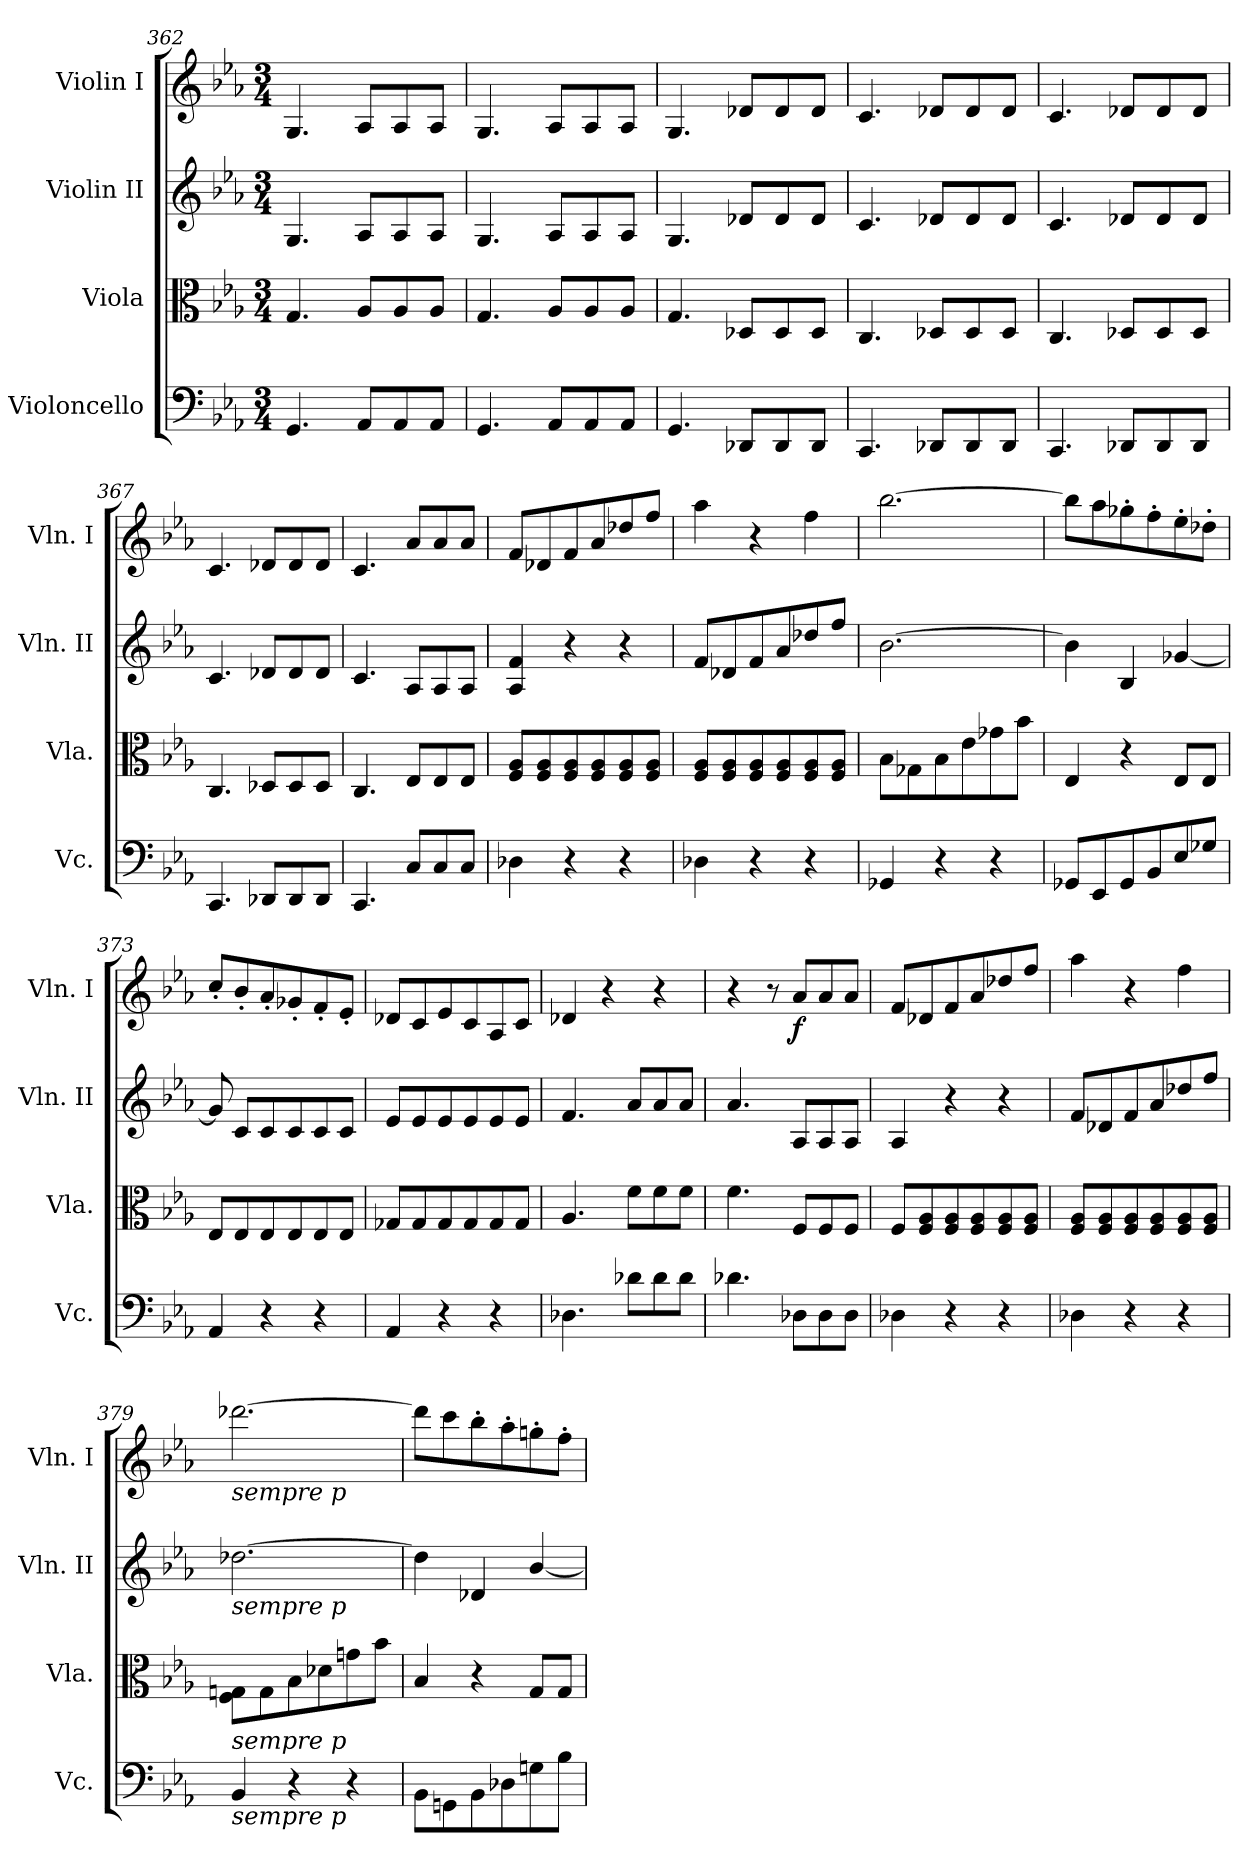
**kern	**kern	**kern	**kern	**dynam
*part4	*part3	*part2	*part1	*part1
*staff4	*staff3	*staff2	*staff1	*staff1
*I"Violoncello	*I"Viola	*I"Violin II	*I"Violin I	*
*I'Vc.	*I'Vla.	*I'Vln. II	*I'Vln. I	*
*clefF4	*clefC3	*clefG2	*clefG2	*
*k[b-e-a-]	*k[b-e-a-]	*k[b-e-a-]	*k[b-e-a-]	*
*c:	*c:	*c:	*c:	*
*M3/4	*M3/4	*M3/4	*M3/4	*
=362	=362	=362	=362	=362
4.GG/	4.G/	4.G/	4.G/	.
8AA-/L	8A-/L	8A-/L	8A-/L	.
8AA-/	8A-/	8A-/	8A-/	.
8AA-/J	8A-/J	8A-/J	8A-/J	.
=363	=363	=363	=363	=363
4.GG/	4.G/	4.G/	4.G/	.
8AA-/L	8A-/L	8A-/L	8A-/L	.
8AA-/	8A-/	8A-/	8A-/	.
8AA-/J	8A-/J	8A-/J	8A-/J	.
=364	=364	=364	=364	=364
4.GG/	4.G/	4.G/	4.G/	.
8DD-X/L	8D-X/L	8d-X/L	8d-X/L	.
8DD-/	8D-/	8d-/	8d-/	.
8DD-/J	8D-/J	8d-/J	8d-/J	.
!!LO:LB:g=z
=365	=365	=365	=365	=365
4.CC/	4.C/	4.c/	4.c/	.
8DD-X/L	8D-X/L	8d-X/L	8d-X/L	.
8DD-/	8D-/	8d-/	8d-/	.
8DD-/J	8D-/J	8d-/J	8d-/J	.
=366	=366	=366	=366	=366
4.CC/	4.C/	4.c/	4.c/	.
8DD-X/L	8D-X/L	8d-X/L	8d-X/L	.
8DD-/	8D-/	8d-/	8d-/	.
8DD-/J	8D-/J	8d-/J	8d-/J	.
=367	=367	=367	=367	=367
4.CC/	4.C/	4.c/	4.c/	.
8DD-X/L	8D-X/L	8d-X/L	8d-X/L	.
8DD-/	8D-/	8d-/	8d-/	.
8DD-/J	8D-/J	8d-/J	8d-/J	.
=368	=368	=368	=368	=368
4.CC/	4.C/	4.c/	4.c/	.
8C/L	8E-/L	8A-/L	8a-/L	.
8C/	8E-/	8A-/	8a-/	.
8C/J	8E-/J	8A-/J	8a-/J	.
=369	=369	=369	=369	=369
4D-X\	8F/ 8A-/L	4A-/ 4f/	8f/L	.
.	8F/ 8A-/	.	8d-X/	.
4r	8F/ 8A-/	4r	8f/	.
.	8F/ 8A-/	.	8a-/	.
4r	8F/ 8A-/	4r	8dd-X/	.
.	8F/ 8A-/J	.	8ff/J	.
=370	=370	=370	=370	=370
4D-X\	8F/ 8A-/L	8f/L	4aa-\	.
.	8F/ 8A-/	8d-X/	.	.
4r	8F/ 8A-/	8f/	4r	.
.	8F/ 8A-/	8a-/	.	.
4r	8F/ 8A-/	8dd-X/	4ff\	.
.	8F/ 8A-/J	8ff/J	.	.
=371	=371	=371	=371	=371
4GG-X/	8B-\L	[2.b-\	[2.bb-\	.
.	8G-X\	.	.	.
4r	8B-\	.	.	.
.	8e-\	.	.	.
4r	8g-X\	.	.	.
.	8b-\J	.	.	.
!!LO:PB:g=z
=372	=372	=372	=372	=372
8GG-X/L	4E-/	4b-\]	8bb-\L]	.
8EE-/	.	.	8aa-\	.
8GG-/	4r	4B-/	8gg-X'\	.
8BB-/	.	.	8ff'\	.
8E-/	8E-/L	[4g-X/	8ee-'\	.
8G-X/J	8E-/J	.	8dd-X'\J	.
=373	=373	=373	=373	=373
4AA-/	8E-/L	8g-/]	8cc'/L	.
.	8E-/	8c/L	8b-'/	.
4r	8E-/	8c/	8a-'/	.
.	8E-/	8c/	8g-X'/	.
4r	8E-/	8c/	8f'/	.
.	8E-/J	8c/J	8e-'/J	.
=374	=374	=374	=374	=374
4AA-/	8G-X/L	8e-/L	8d-X/L	.
.	8G-/	8e-/	8c/	.
4r	8G-/	8e-/	8e-/	.
.	8G-/	8e-/	8c/	.
4r	8G-/	8e-/	8A-/	.
.	8G-/J	8e-/J	8c/J	.
=375	=375	=375	=375	=375
4.D-X\	4.A-/	4.f/	4d-X/	.
.	.	.	4r	.
8d-X\L	8f\L	8a-/L	.	.
8d-\	8f\	8a-/	4r	.
8d-\J	8f\J	8a-/J	.	.
=376	=376	=376	=376	=376
4.d-X\	4.f\	4.a-/	4r	.
.	.	.	8r	.
!	!	!	!	!LO:DY:b
8D-X\L	8F/L	8A-/L	8a-/L	f
8D-\	8F/	8A-/	8a-/	.
8D-\J	8F/J	8A-/J	8a-/J	.
=377	=377	=377	=377	=377
4D-X\	8F/L	4A-/	8f/L	.
.	8F/ 8A-/	.	8d-X/	.
4r	8F/ 8A-/	4r	8f/	.
.	8F/ 8A-/	.	8a-/	.
4r	8F/ 8A-/	4r	8dd-X/	.
.	8F/ 8A-/J	.	8ff/J	.
!!LO:LB:g=z
=378	=378	=378	=378	=378
4D-X\	8F/ 8A-/L	8f/L	4aa-\	.
.	8F/ 8A-/	8d-X/	.	.
4r	8F/ 8A-/	8f/	4r	.
.	8F/ 8A-/	8a-/	.	.
4r	8F/ 8A-/	8dd-X/	4ff\	.
.	8F/ 8A-/J	8ff/J	.	.
=379	=379	=379	=379	=379
!	!	!	!LO:TX:b:i:t=sempre p	!
!	!	!LO:TX:b:i:t=sempre p	!	!
!LO:TX:a:i:t=sempre p	!	!	!	!
!LO:TX:b:i:t=sempre p	!	!	!	!
4BB-/	8F\ 8Gn\L	[2.dd-X\	[2.ddd-X\	.
.	8G\	.	.	.
4r	8B-\	.	.	.
.	8d-X\	.	.	.
4r	8gn\	.	.	.
.	8b-\J	.	.	.
=380	=380	=380	=380	=380
8BB-\L	4B-/	4dd-\]	8ddd-\L]	.
8GGn\	.	.	8ccc\	.
8BB-\	4r	4d-X/	8bb-'\	.
8D-X\	.	.	8aa-'\	.
8Gn\	8G/L	[4b-/	8ggn'\	.
8B-\J	8G/J	.	8ff'\J	.
=	=	=	=	=
*-	*-	*-	*-	*-
